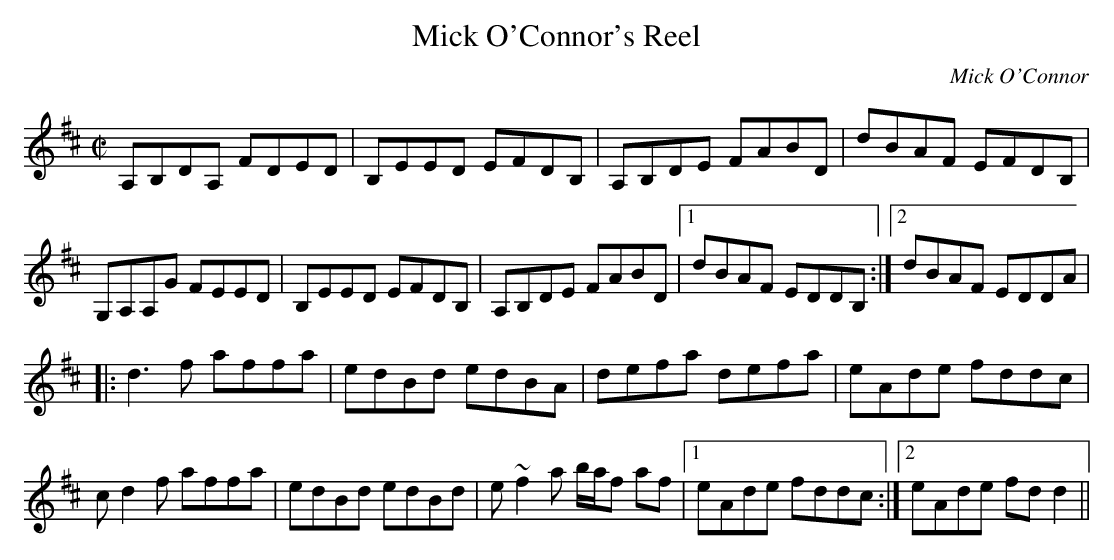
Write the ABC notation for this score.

X:1
T:Mick O'Connor's Reel
M:C|
L:1/8
C:Mick O'Connor
K:D
A,B,DA, FDED|B,EED EFDB,|A,B,DE FABD|dBAF EFDB,|
!G,A,A,G FEED|B,EED EFDB,|A,B,DE FABD|1dBAF EDDB,:|2dBAF EDDA|
!|:d3f affa|edBd edBA|defa defa|eAde fddc|
!cd2f affa|edBd edBd|e~f2a b/2a/2f af|1eAde fddc:|2eAde fdd2||
